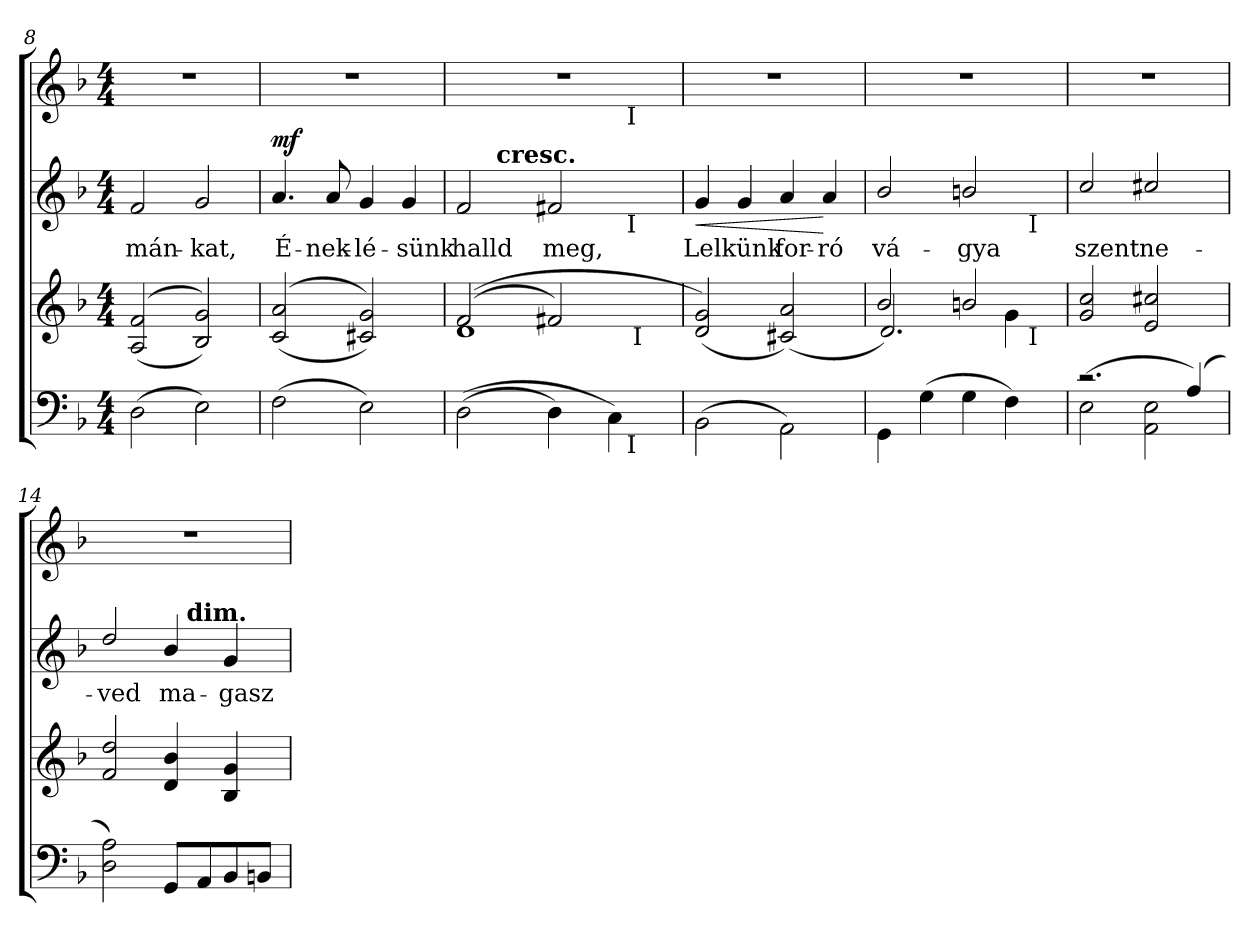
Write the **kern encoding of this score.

**kern	**kern	**kern	**text	**dynam	**kern
*part4	*part3	*part2	*part2	*part2	*part1
*staff4	*staff3	*staff2	*staff2	*staff2	*staff1
*clefF4	*clefG2	*clefG2	*	*	*clefG2
*k[b-]	*k[b-]	*k[b-]	*	*	*k[b-]
*F:	*F:	*F:	*	*	*F:
*M4/4	*M4/4	*M4/4	*	*	*M4/4
=8	=8	=8	=8	=8	=8
!	!	!	!LO:LY:b	!	!
(<2D\	((<2A/ 2f/	2f/	-mán-	.	1r
!	!	!	!LO:LY:b	!	!
2E\)	2B-/ 2g/))	2g/	-kat,	.	.
=9	=9	=9	=9	=9	=9
!	!	!	!LO:LY:b	!LO:DY:a	!
(<2F\	((<2c/ 2a/	4.a/	É-	mf	1r
!	!	!	!LO:LY:b	!	!
.	.	8a/	-nek-	.	.
!	!	!	!LO:LY:b	!	!
2E\)	2c#X/ 2g/))	4g/	-lé-	.	.
!	!	!	!LO:LY:b	!	!
.	.	4g/	-sünk	.	.
=10	=10	=10	=10	=10	=10
*	*^	*	*	*	*
!	!	!	!	!LO:LY:b	!	!
*^	*	*^	*^	*	*	*^
*	*	*	*	*	*	*^	*	*	*	*
(<(<2D\	2ryy	(>(<2f/	1d	3%2ryy	2f/	8ryy	2ryy	halld	.	1r	2ryy
.	.	.	.	.	.	32ryy	.	.	.	.	.
!	!	!	!	!	!	!LO:TX:a:B:t=cresc.	!	!	!	!	!
.	.	.	.	.	.	2ryy	.	.	.	.	.
!	!	!	!	!	!	!	!	!LO:LY:b	!	!	!
4D\)	4ryy	2f#X/)	.	.	2f#X/	.	4ryy	meg,	.	.	4ryy
.	.	.	.	.	.	4ryy	.	.	.	.	.
.	.	.	.	12...ryy	.	.	.	.	.	.	.
4C\)	16ryy	.	.	.	.	.	16ryy	.	.	.	16ryy
!	!	!	!	!	!	!	!	!	!	!	!LO:TX:b:t=I
!	!	!	!	!	!	!	!LO:TX:b:t=I	!	!	!	!
!	!LO:TX:b:t=I	!	!	!	!	!	!	!	!	!	!
.	8.ryy	.	.	.	.	.	8.ryy	.	.	.	8.ryy
!	!	!	!	!LO:TX:b:t=I	!	!	!	!	!	!	!
.	.	.	.	6ryy	.	.	.	.	.	.	.
.	.	.	.	.	.	16.ryy	.	.	.	.	.
.	.	.	.	96ryy	.	.	.	.	.	.	.
*v	*v	*	*	*	*v	*v	*v	*	*	*v	*v
*	*v	*v	*v	*	*	*	*
=11	=11	=11	=11	=11	=11
*^	*^	*^	*	*	*^
*	*	*	*^	*	*^	*	*	*	*
!	!	!	!	!	!	!	!	!LO:LY:b	!LO:HP:b	!	!
*v	*v	*	*	*	*v	*v	*v	*	*	*v	*v
*	*v	*v	*v	*	*	*	*
(<2BB-\	(2d/ 2g/)	4g/	Lelkünk	<	1r
.	.	4g/	.	.	.
!	!	!	!LO:LY:b	!	!
2AA\)	(<2c#X/ 2a/)	4a/	for-	.	.
!	!	!	!LO:LY:b	!	!
.	.	4a/	-ró	[	.
=12	=12	=12	=12	=12	=12
*	*^	*	*	*	*
!	!	!	!	!LO:LY:b	!	!
*	*	*^	*^	*	*	*
4GG\	2b-/)	2.d/	2ryy	2b-/	2ryy	vá-	.	1r
(<4G\	.	.	.	.	.	.	.	.
!	!	!	!	!	!	!LO:LY:b	!	!
4G\	2bn/	.	4ryy	2bn/	4ryy	-gya	.	.
4F\)	.	4g\	16.ryy	.	16.ryy	.	.	.
!	!	!	!	!	!LO:TX:b:t=I	!	!	!
!	!	!	!LO:TX:b:t=I	!	!	!	!	!
.	.	.	8ryy	.	8ryy	.	.	.
.	.	.	32ryy	.	32ryy	.	.	.
*	*v	*v	*v	*	*	*	*	*
*	*	*v	*v	*	*	*
!!LO:LB:g=z
=13	=13	=13	=13	=13	=13
*^	*	*	*	*	*
*	*	*^	*^	*	*	*
*	*	*	*^	*	*	*	*	*
!	!	!	!	!	!	!	!LO:LY:b	!	!
*	*	*v	*v	*v	*	*	*	*	*
*	*	*	*v	*v	*	*	*
(>2.rc	2E\	2g/ 2cc/	2cc/	szent	.	1r
!	!	!	!	!LO:LY:b	!	!
.	2AA\ 2E\	2e/ 2cc#X/	2cc#X/	ne-	.	.
(>4A/)	.	.	.	.	.	.
*v	*v	*	*	*	*	*
=14	=14	=14	=14	=14	=14
!	!	!	!LO:LY:b	!	!
*	*	*^	*	*	*
2D\ 2A\)	2f/ 2dd/	2dd/	2ryy	-ved	.	1r
!	!	!	!	!LO:LY:b	!	!
8GG/L	4d/ 4b-/	4b-/	16.ryy	ma-	.	.
!	!	!	!LO:TX:a:B:t=dim.	!	!	!
.	.	.	4ryy	.	.	.
8AA/	.	.	.	.	.	.
!	!	!	!	!LO:LY:b	!	!
8BB-/	4B-/ 4g/	4g/	.	-gasz-	.	.
.	.	.	8ryy	.	.	.
8BBn/J	.	.	.	.	.	.
.	.	.	32ryy	.	.	.
*	*	*v	*v	*	*	*
=	=	=	=	=	=
*-	*-	*-	*-	*-	*-
